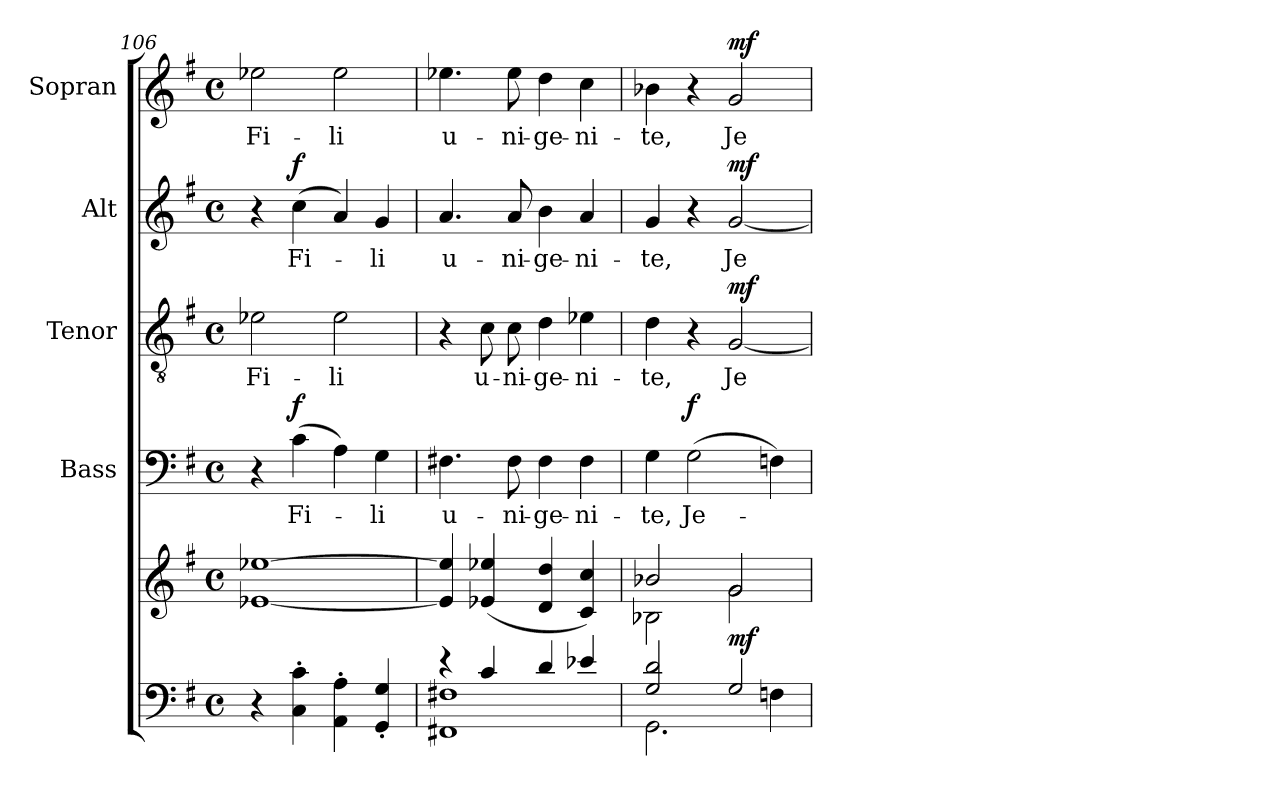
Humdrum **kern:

**kern	**kern	**dynam	**kern	**text	**dynam	**kern	**text	**dynam	**kern	**text	**dynam	**kern	**text	**dynam
*part5	*part5	*part5	*part4	*part4	*part4	*part3	*part3	*part3	*part2	*part2	*part2	*part1	*part1	*part1
*staff6	*staff5	*staff5/6	*staff4	*staff4	*staff4	*staff3	*staff3	*staff3	*staff2	*staff2	*staff2	*staff1	*staff1	*staff1
*	*	*	*I"Bass	*	*	*I"Tenor	*	*	*I"Alt	*	*	*I"Sopran	*	*
*	*	*	*I'B.	*	*	*I'T.	*	*	*I'A.	*	*	*I'S.	*	*
*clefF4	*clefG2	*	*clefF4	*	*	*clefGv2	*	*	*clefG2	*	*	*clefG2	*	*
*k[f#]	*k[f#]	*	*k[f#]	*	*	*k[f#]	*	*	*k[f#]	*	*	*k[f#]	*	*
*G:	*G:	*	*G:	*	*	*G:	*	*	*G:	*	*	*G:	*	*
*M4/4	*M4/4	*	*M4/4	*	*	*M4/4	*	*	*M4/4	*	*	*M4/4	*	*
*met(c)	*met(c)	*	*met(c)	*	*	*met(c)	*	*	*met(c)	*	*	*met(c)	*	*
=106	=106	=106	=106	=106	=106	=106	=106	=106	=106	=106	=106	=106	=106	=106
!	!	!	!	!	!	!	!LO:LY:b	!	!	!	!	!	!LO:LY:b	!
4r	[1e-X [1ee-X	.	4r	.	.	2e-X\	Fi-	.	4r	.	.	2ee-X\	Fi-	.
!	!	!	!	!LO:LY:b	!LO:DY:a	!	!	!	!	!LO:LY:b	!LO:DY:a	!	!	!
4C\'> 4c\'>	.	.	(>4c\	Fi-	f	.	.	.	(>4cc\	Fi-	f	.	.	.
!	!	!	!	!	!	!	!LO:LY:b	!	!	!	!	!	!LO:LY:b	!
4AA\'> 4A\'>	.	.	4A\)	.	.	2e-\	-li	.	4a/)	.	.	2ee-\	-li	.
!	!	!	!	!LO:LY:b	!	!	!	!	!	!LO:LY:b	!	!	!	!
4GG/'< 4G/'<	.	.	4G\	-li	.	.	.	.	4g/	-li	.	.	.	.
=107	=107	=107	=107	=107	=107	=107	=107	=107	=107	=107	=107	=107	=107	=107
*^	*	*	*	*	*	*	*	*	*	*	*	*	*	*
!	!	!	!	!	!LO:LY:b	!	!	!	!	!	!LO:LY:b	!	!	!LO:LY:b	!
4rd	1FF#X 1F#X	4e-/] 4ee-/]	.	4.F#X\	u-	.	4r	.	.	4.a/	u-	.	4.ee-X\	u-	.
!	!	!	!	!	!	!	!	!LO:LY:b	!	!	!	!	!	!	!
4c/	.	(4e-X/ 4ee-X/	.	.	.	.	8c\	u-	.	.	.	.	.	.	.
!	!	!	!	!	!LO:LY:b	!	!	!LO:LY:b	!	!	!LO:LY:b	!	!	!LO:LY:b	!
.	.	.	.	8F#\	-ni-	.	8c\	-ni-	.	8a/	-ni-	.	8ee-\	-ni-	.
!	!	!	!	!	!LO:LY:b	!	!	!LO:LY:b	!	!	!LO:LY:b	!	!	!LO:LY:b	!
4d/	.	4d/ 4dd/	.	4F#\	-ge-	.	4d\	-ge-	.	4b\	-ge-	.	4dd\	-ge-	.
!	!	!	!	!	!LO:LY:b	!	!	!LO:LY:b	!	!	!LO:LY:b	!	!	!LO:LY:b	!
4e-X/	.	4c/ 4cc/)	.	4F#\	-ni-	.	4e-X\	-ni-	.	4a/	-ni-	.	4cc\	-ni-	.
=108	=108	=108	=108	=108	=108	=108	=108	=108	=108	=108	=108	=108	=108	=108	=108
*	*	*^	*	*	*	*	*	*	*	*	*	*	*	*	*
!	!	!	!	!	!	!LO:LY:b	!	!	!LO:LY:b	!	!	!LO:LY:b	!	!	!LO:LY:b	!
2G/ 2d/	2.GG\	2b-X/	2B-X\	.	4G\	-te,	.	4d\	-te,	.	4g/	-te,	.	4b-X\	-te,	.
!	!	!	!	!	!	!LO:LY:b	!LO:DY:a	!	!	!	!	!	!	!	!	!
.	.	.	.	.	(>2G\	Je-	f	4r	.	.	4r	.	.	4r	.	.
!	!	!	!	!LO:DY:b	!	!	!	!	!LO:LY:b	!LO:DY:a	!	!LO:LY:b	!LO:DY:a	!	!LO:LY:b	!LO:DY:a
2G/	.	2g/	2g\	mf	.	.	.	[2G/	Je-	mf	[2g/	Je-	mf	2g/	Je-	mf
.	4Fn\	.	.	.	4Fn\)	.	.	.	.	.	.	.	.	.	.	.
*v	*v	*	*	*	*	*	*	*	*	*	*	*	*	*	*	*
*	*v	*v	*	*	*	*	*	*	*	*	*	*	*	*	*
=	=	=	=	=	=	=	=	=	=	=	=	=	=	=
*-	*-	*-	*-	*-	*-	*-	*-	*-	*-	*-	*-	*-	*-	*-
